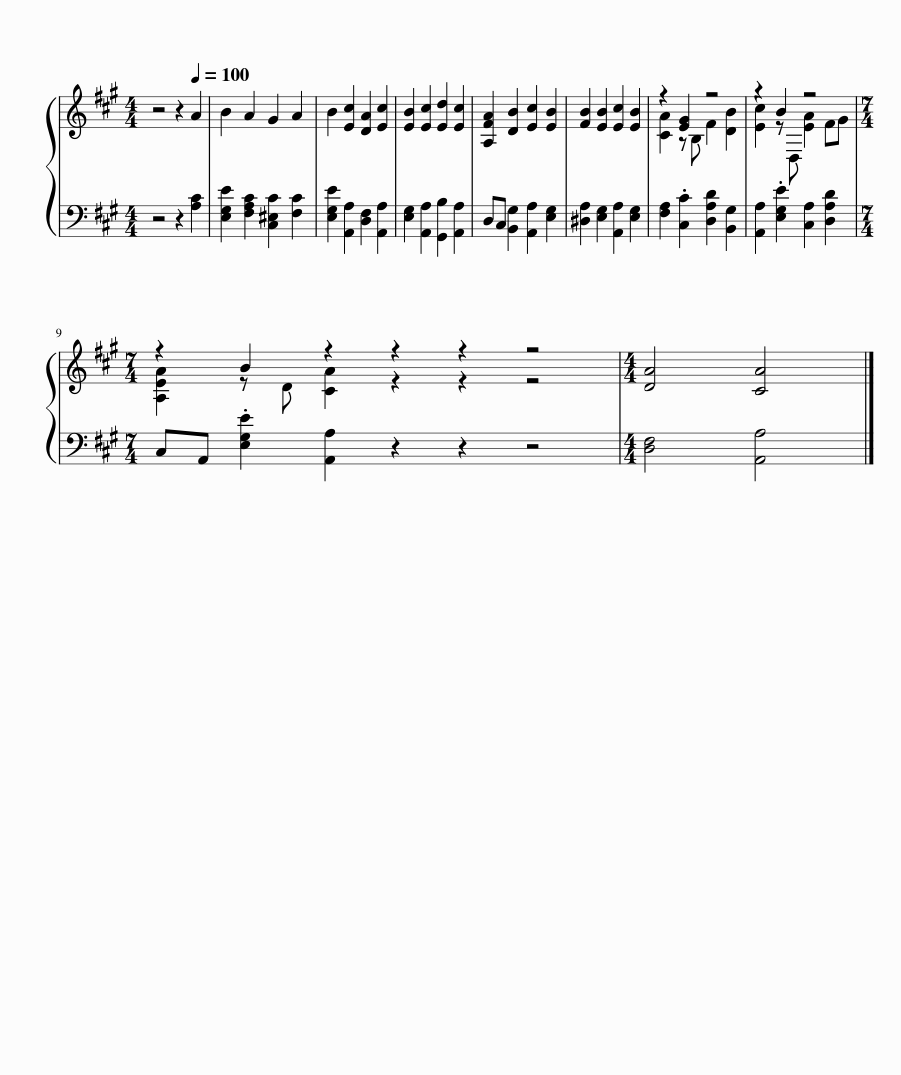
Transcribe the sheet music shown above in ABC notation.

X:1
%%score { ( 1 3 ) | 2 }
L:1/8
M:4/4
I:linebreak $
K:A
V:1 treble
V:3 treble
V:2 bass
V:1
 z4 z2[Q:1/4=100] A2 | B2 A2 G2 A2 | B2 [Ec]2 [DA]2 [Ec]2 | [EB]2 [Ec]2 [Ed]2 [Ec]2 | [A,FA]2 [DB]2 [Ec]2 [EB]2 | %5
 [FB]2 [EB]2 [Ec]2 [EB]2 | z2 [EG]2 z4 | z2 B2 z4 |$[M:7/4] z2 B2 z2 z2 z2 z4 |[M:4/4] [DA]4 [CA]4 |] %10
V:2
 z4 z2 [A,C]2 | [E,G,E]2 [F,A,C]2 [C,^E,C]2 [F,C]2 | [E,G,E]2 [A,,A,]2 [D,F,]2 [A,,A,]2 | [E,G,]2 [A,,A,]2 [G,,B,]2 [A,,A,]2 | D,C, [B,,G,]2 [A,,A,]2 [E,G,]2 | %5
 [^D,A,]2 [E,G,]2 [A,,A,]2 [E,G,]2 | [F,A,]2 .[C,C]2 [D,A,D]2 [B,,G,]2 | [A,,A,]2 .[E,G,E]2 [C,A,]2 [D,A,D]2 |$[M:7/4] C,A,, .[E,G,E]2 [A,,A,]2 z2 z2 z4 |[M:4/4] [D,F,]4 [A,,A,]4 |] %10
V:3
 x8 | x8 | x8 | x8 | x8 | %5
 x8 | [CA]2 z B, F2 [DB]2 | [Ec]2 z D, [EA]2 FG |$[M:7/4] [A,EA]2 z D [CA]2 z2 z2 z4 |[M:4/4] x8 |] %10
